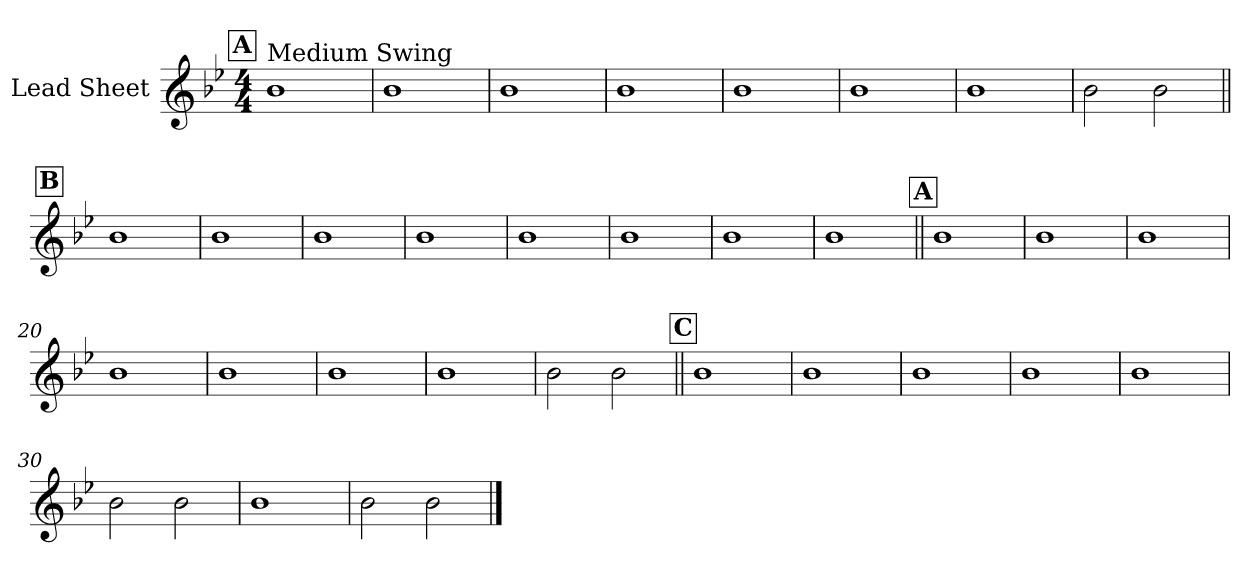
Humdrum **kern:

**kern
*part1
*staff1
*I"Lead Sheet
*clefG2
*k[b-e-]
*B-:
*M4/4
!!LO:REH:place=s1:a:fs=14:t=A
=1
!LO:TX:a:t=Medium Swing
1b-
=2
1b-
=3
1b-
=4
1b-
!!LO:LB:g=z
=5
1b-
=6
1b-
=7
1b-
=8
2b-\
2b-\
!!LO:LB:g=z
!!LO:REH:place=s1:a:fs=14:t=B
=9||
1b-
=10
1b-
=11
1b-
=12
1b-
!!LO:LB:g=z
=13
1b-
=14
1b-
=15
1b-
=16
1b-
!!LO:LB:g=z
!!LO:REH:place=s1:a:fs=14:t=A
=17||
1b-
=18
1b-
=19
1b-
=20
1b-
!!LO:LB:g=z
=21
1b-
=22
1b-
=23
1b-
=24
2b-\
2b-\
!!LO:LB:g=z
!!LO:REH:place=s1:a:fs=14:t=C
=25||
1b-
=26
1b-
=27
1b-
=28
1b-
!!LO:LB:g=z
=29
1b-
=30
2b-\
2b-\
=31
1b-
=32
2b-\
2b-\
==
*-
